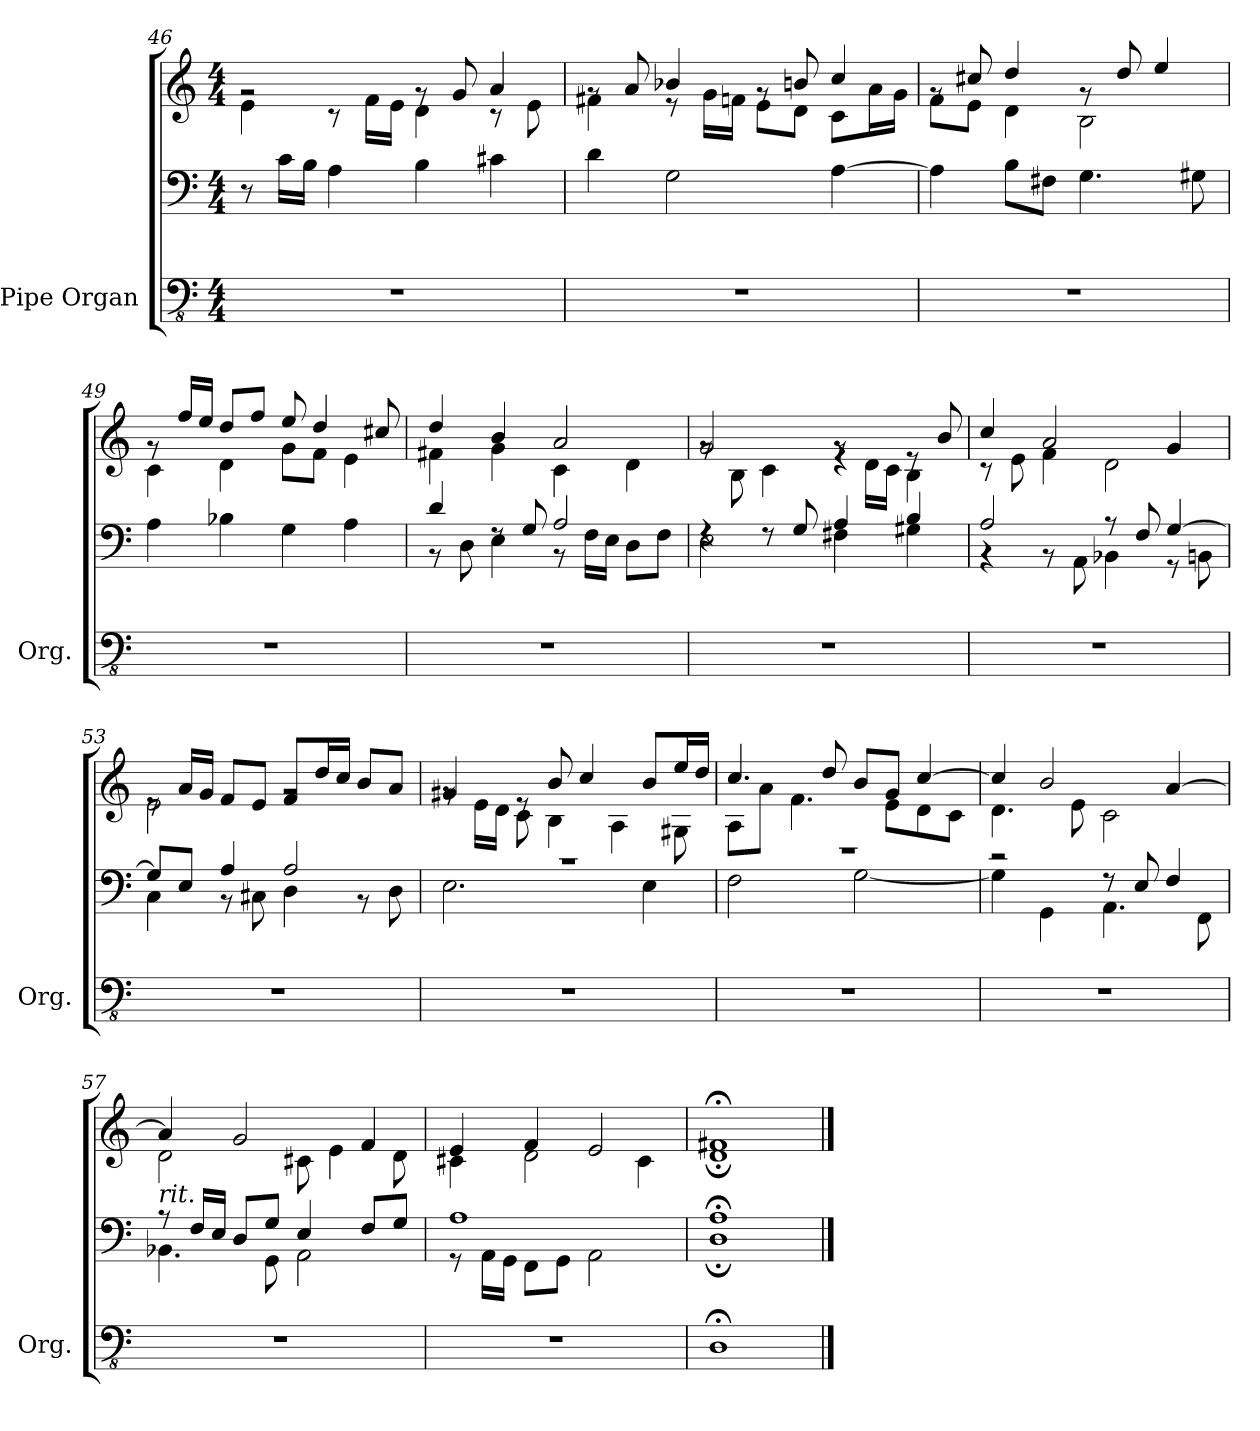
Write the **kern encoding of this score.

**kern	**kern	**kern
*part1	*part1	*part1
*staff3	*staff2	*staff1
*I"Pipe Organ	*	*
*I'Org.	*	*
*clefFv4	*clefF4	*clefG2
*k[]	*k[]	*k[]
*M4/4	*M4/4	*M4/4
=46	=46	=46
*	*	*^
1r	8r	2rg	4e\
.	16c\LL	.	.
.	16B\JJ	.	.
.	4A\	.	8r
.	.	.	16f\LL
.	.	.	16e\JJ
.	4B\	8rg	4d\
.	.	8g/	.
.	4c#X\	4a/	8r
.	.	.	8e\
=47	=47	=47	=47
1r	4d\	8rg	4f#X\
.	.	8a/	.
.	2G\	4b-X/	8r
.	.	.	16g\LL
.	.	.	16fn\JJ
.	.	8rg	8e\L
.	.	8bn/	8d\J
.	[4A\	4cc/	8c\L
.	.	.	16a\L
.	.	.	16g\JJ
=48	=48	=48	=48
1r	4A\]	8rg	8f\L
.	.	8cc#X/	8e\J
.	8B\L	4dd/	4d\
.	8F#X\J	.	.
.	4.G\	8rg	2B\
.	.	8dd/	.
.	.	4ee/	.
.	8G#X\	.	.
=49	=49	=49	=49
1r	4A\	8rg	4c\
.	.	16ff/LL	.
.	.	16ee/JJ	.
.	4B-X\	8dd/L	4d\
.	.	8ff/J	.
.	4G\	8ee/	8g\L
.	.	4dd/	8f\J
.	4A\	.	4e\
.	.	8cc#X/	.
!!LO:LB:g=z	!!
=50	=50	=50	=50
*	*^	*	*
1r	4d/	8r	4dd/	4f#X\
.	.	8D\	.	.
.	8rF	4E\	4b/	4g\
.	8G/	.	.	.
.	2A/	8r	2a/	4c\
.	.	16F\LL	.	.
.	.	16E\JJ	.	.
.	.	8D\L	.	4d\
.	.	8F\J	.	.
=51	=51	=51	=51	=51
1r	4rF	2E\	2g/	8rg
.	.	.	.	8B\
.	8rF	.	.	4c\
.	8G/	.	.	.
.	4A/	4F#X\	4re	8rg
.	.	.	.	16d\LL
.	.	.	.	16c\JJ
.	4B/	4G#X\	8re	4B\
.	.	.	8b/	.
=52	=52	=52	=52	=52
1r	2A/	4r	4cc/	8r
.	.	.	.	8e\
.	.	8r	2a/	4f\
.	.	8AA\	.	.
.	8r	4BB-X\	.	2d\
.	8F/	.	.	.
.	[4G/	8r	4g/	.
.	.	8BBn\	.	.
=53	=53	=53	=53	=53
1r	8G/L]	4C\	8re	2e\
.	8E/J	.	16a/LL	.
.	.	.	16g/JJ	.
.	4A/	8r	8f/L	.
.	.	8C#X\	8e/J	.
.	2A/	4D\	8f/L	2rg
.	.	.	16dd/L	.
.	.	.	16cc/JJ	.
.	.	8r	8b/L	.
.	.	8D\	8a/J	.
=54	=54	=54	=54	=54
1r	1r	2.E\	4g#X/	8rg
.	.	.	.	16e\LL
.	.	.	.	16d\JJ
.	.	.	8re	8c\
.	.	.	8b/	4B\
.	.	.	4cc/	.
.	.	.	.	4A\
.	.	4E\	8b/L	.
.	.	.	16ee/L	8G#X\
.	.	.	16dd/JJ	.
!!LO:PB:g=z	!!
=55	=55	=55	=55	=55
1r	1r	2F\	4.cc/	8A\L
.	.	.	.	8a\J
.	.	.	.	4.f\
.	.	.	8dd/	.
.	.	[2G\	8b/L	.
.	.	.	8g/J	8e\L
.	.	.	[4cc/	8d\
.	.	.	.	8c\J
=56	=56	=56	=56	=56
1r	2r	4G\]	4cc/]	4.d\
.	.	4GG\	2b/	.
.	.	.	.	8e\
.	8r	4.AA\	.	2c\
.	8E/	.	.	.
.	4F/	.	[4a/	.
.	.	8FF\	.	.
=57	=57	=57	=57	=57
*	*	*	*MM120	*
!	!	!	!LO:TX:b:i:t=rit.	!
1r	8r	4.BB-X\	4a/]	2d\
.	16F/LL	.	.	.
.	16E/JJ	.	.	.
*	*	*	*MM110	*
.	8D/L	.	2g/	.
.	8G/J	8GG\	.	.
*	*	*	*MM100	*
.	4E/	2AA\	.	8c#X\
.	.	.	.	4e\
*	*	*	*MM90	*
.	8F/L	.	4f/	.
.	8G/J	.	.	8d\
=58	=58	=58	=58	=58
*	*	*	*MM80	*
1r	1A	8r	4e/	4c#X\
.	.	16AA\LL	.	.
.	.	16GG\JJ	.	.
*	*	*	*MM70	*
.	.	8FF\L	4f/	2d\
.	.	8GG\J	.	.
*	*	*	*MM50	*
.	.	2AA\	2e/	.
*	*	*	*MM40	*
.	.	.	.	4c#\
=59	=59	=59	=59	=59
*	*	*	*MM30	*
1DD;<	1A;<	1D;	1f#X;<	1d;
*	*v	*v	*	*
*	*	*v	*v
==	==	==
*-	*-	*-
